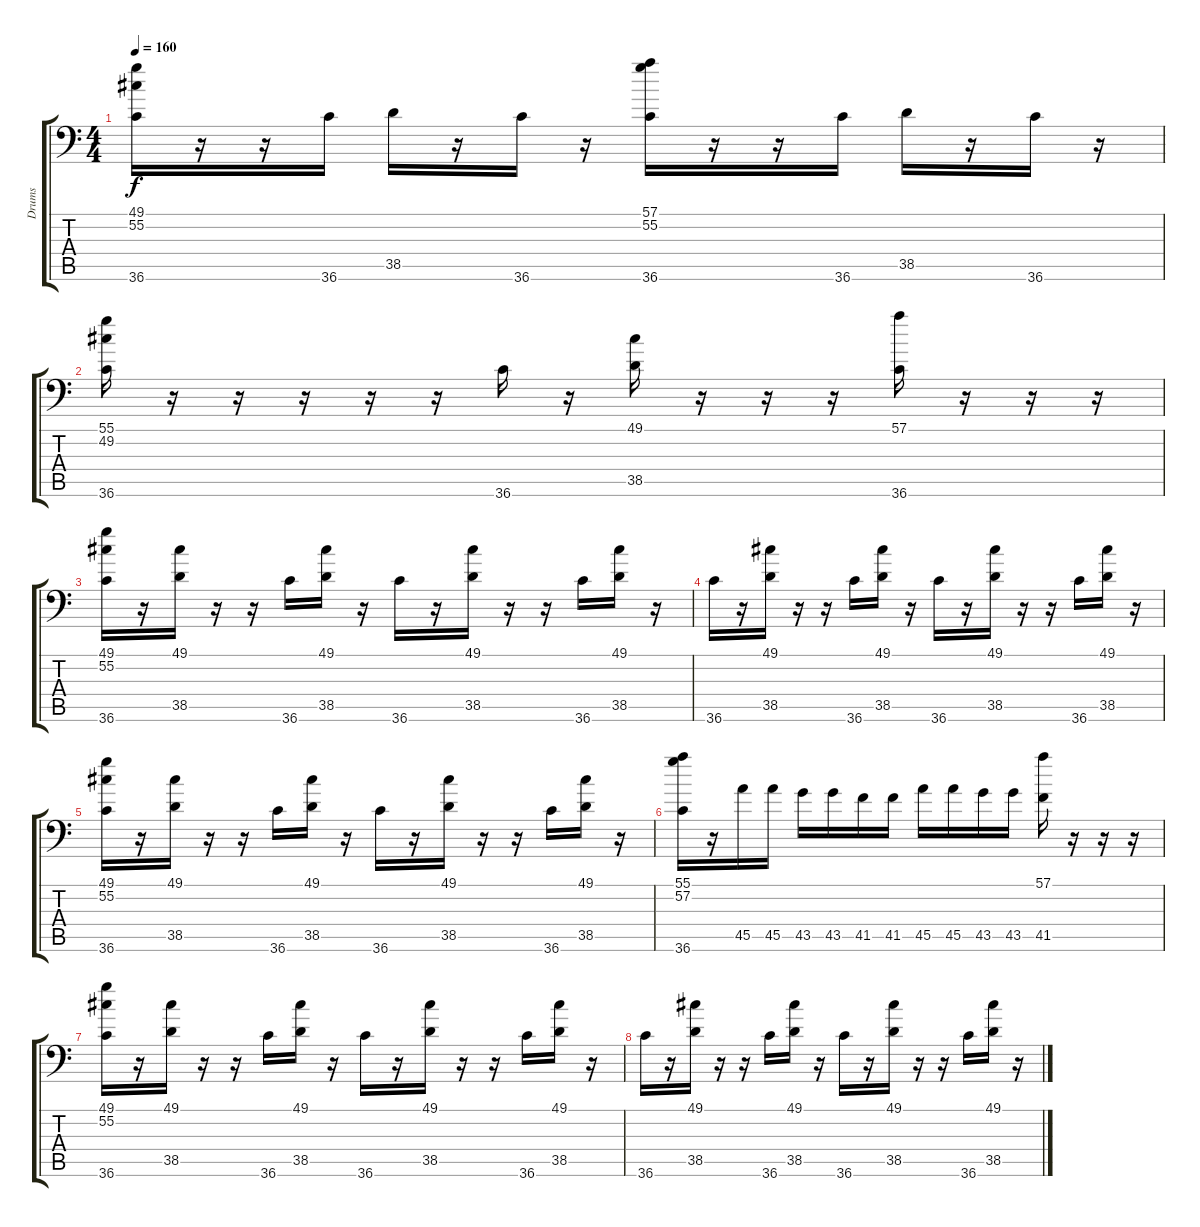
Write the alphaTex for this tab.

\track ("Drums" "Drums") {instrument acousticgrandpiano}
\staff {score tabs}
\tuning (C-1 C-1 C-1 C-1 C-1 C-1) {hide}
\ts (4 4)
\tempo 160
\clef f4
\ks c
(49.1 55.2 36.6).16{dy f} r.16 r.16 36.6.16 38.5.16 r.16 36.6.16 r.16 (57.1 55.2 36.6).16 r.16 r.16 36.6.16 38.5.16 r.16 36.6.16 r.16 |
(55.1 49.2 36.6).16 r.16 r.16 r.16 r.16 r.16 36.6.16 r.16 (49.1 38.5).16 r.16 r.16 r.16 (57.1 36.6).16 r.16 r.16 r.16 |
(49.1 55.2 36.6).16 r.16 (49.1 38.5).16 r.16 r.16 36.6.16 (49.1 38.5).16 r.16 36.6.16 r.16 (49.1 38.5).16 r.16 r.16 36.6.16 (49.1 38.5).16 r.16 |
36.6.16 r.16 (49.1 38.5).16 r.16 r.16 36.6.16 (49.1 38.5).16 r.16 36.6.16 r.16 (49.1 38.5).16 r.16 r.16 36.6.16 (49.1 38.5).16 r.16 |
(49.1 55.2 36.6).16 r.16 (49.1 38.5).16 r.16 r.16 36.6.16 (49.1 38.5).16 r.16 36.6.16 r.16 (49.1 38.5).16 r.16 r.16 36.6.16 (49.1 38.5).16 r.16 |
(55.1 57.2 36.6).16 r.16 45.5.16 45.5.16 43.5.16 43.5.16 41.5.16 41.5.16 45.5.16 45.5.16 43.5.16 43.5.16 (57.1 41.5).16 r.16 r.16 r.16 |
(49.1 55.2 36.6).16 r.16 (49.1 38.5).16 r.16 r.16 36.6.16 (49.1 38.5).16 r.16 36.6.16 r.16 (49.1 38.5).16 r.16 r.16 36.6.16 (49.1 38.5).16 r.16 |
36.6.16 r.16 (49.1 38.5).16 r.16 r.16 36.6.16 (49.1 38.5).16 r.16 36.6.16 r.16 (49.1 38.5).16 r.16 r.16 36.6.16 (49.1 38.5).16 r.16
